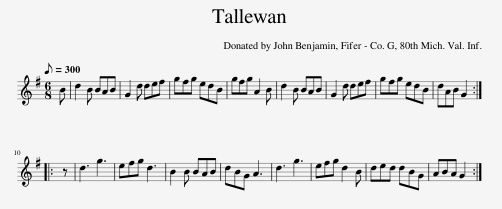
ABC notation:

X:1
L:1/8
Q:1/8=300
M:6/8
I:linebreak $
K:none
V:1 treble transpose="8 "
V:1
[K:G] B | d2 B BAB | G2 d def | gfg edB | gfg A2 B | %5
 d2 B BAB | G2 d def | gfg edB | dAB G2 ::$ z | %10
 d3 g3 | efg d3 | B2 B BAB | dBG A3 | d3 g3 | %15
 efg d2 B | ded dBG | ABA G2 :| %18
